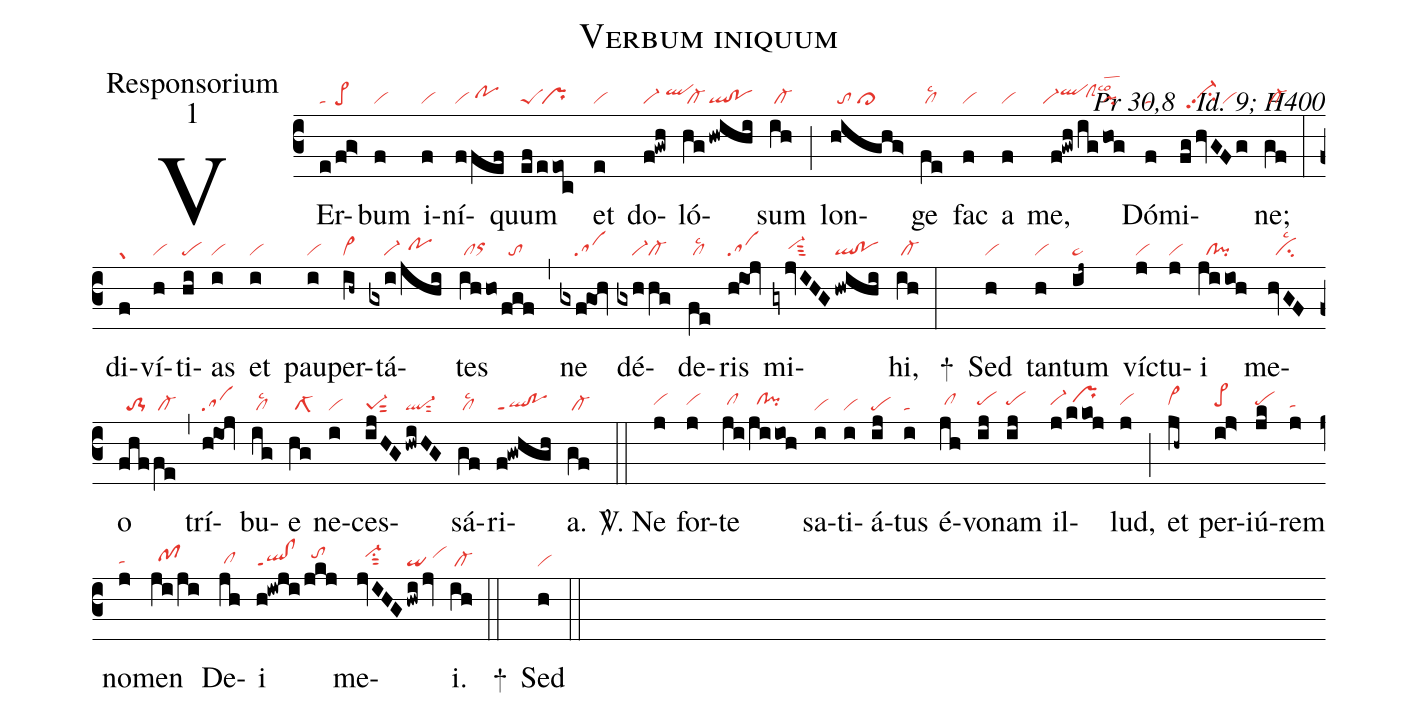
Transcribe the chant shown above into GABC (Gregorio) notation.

name:Verbum iniquum;
office-part:Responsorium;
mode:1;
commentary:Pr 30,8 ꝟ Id. 9; H400;
nabc-lines:1;
%%
(c3)VEr(e|ta|/fg>|pe>)bum(f|vi) i(f|vi)ní(ffef|vi/pohh)quum(ef|peS|/eeoc|/pr) et(e|vi) do(f!gwh|vi-/qlhi)ló(hg|/cl-|hwihi|ql!po)sum(ih|/cl-) (;) lon(highg>|//to/cl>)ge(fe|/cllsc2) fac(f|vi) a(f|vi) me,(f!gwh|``vi-qlhi|/ig|//clShhlsco3|/hog|pi) Dó(f|ta)mi(fghvGFg|//vi-hhpp2su2/vi)ne;(gf|/cl-) (:)
di(f|gr)ví(h|vi)ti(hi|pe)as(i|vi) et(i|vi) pau(i|vi)per(ih~|cl~)tá(gxi|////vi-|/jhi|//pohh)tes(ihho|/clorhh|/fgf|//to) (,) ne(gxf!goh|////sa) dé(gxhhg|////vi-cl-)de(fe|/cllsc2)ris(h!ioj|sa) mi(gyjvIHG|////vi-hhsut3|hwihi|ql!po)hi,(ih|/cl-) (:)
+()
Sed(h|vi) tan(h|vi)tum(ij~|pe~) ví(j|vi)ctu(j|vi)i(ji/ioh|//cl!pi) me(hvGF|//cilsc2)o(fhf|//to-1|/fe|/cl-) (,) trí(h!ioj|sa)bu(ig|/cllsc2)e(hg|/clS-1) ne(i|vi)ces(ijHG|pe-1sut2|hwiHG|ql-sut2)sá(gf|/cllsc2)ri(f!gwhgh|ql!poppt1)a.(gf|/cl-) (::)

<sp>V/</sp>.
Ne(j|vihh) for(j|vihh)te(ji|/clhh|/ji/ioh|//clhh!pihh) sa(i|vi)ti(i|vi)á(ij|pe)tus(i|ta) é(jh|/clhh)vo(ij|pehh)nam(ij|pehh) il(j/kkoj|vi-hh/prhi)lud,(j|vihh) (;) et(jh~|cl~hh) per(ij>|pe>hh)iú(jk|pehh)rem(j|tahg) no(j|tahg)men(ji/ji|//pfhh) De(jh|/clhg)i(h!iwji|ql!clppt1|/jkj|//tohi) me(jvIHG|//vi-hisu1sut2|hwi/jv|qi/vihi)i.(ih|/cl-) (::)

+() Sed(h|vi) (::)
